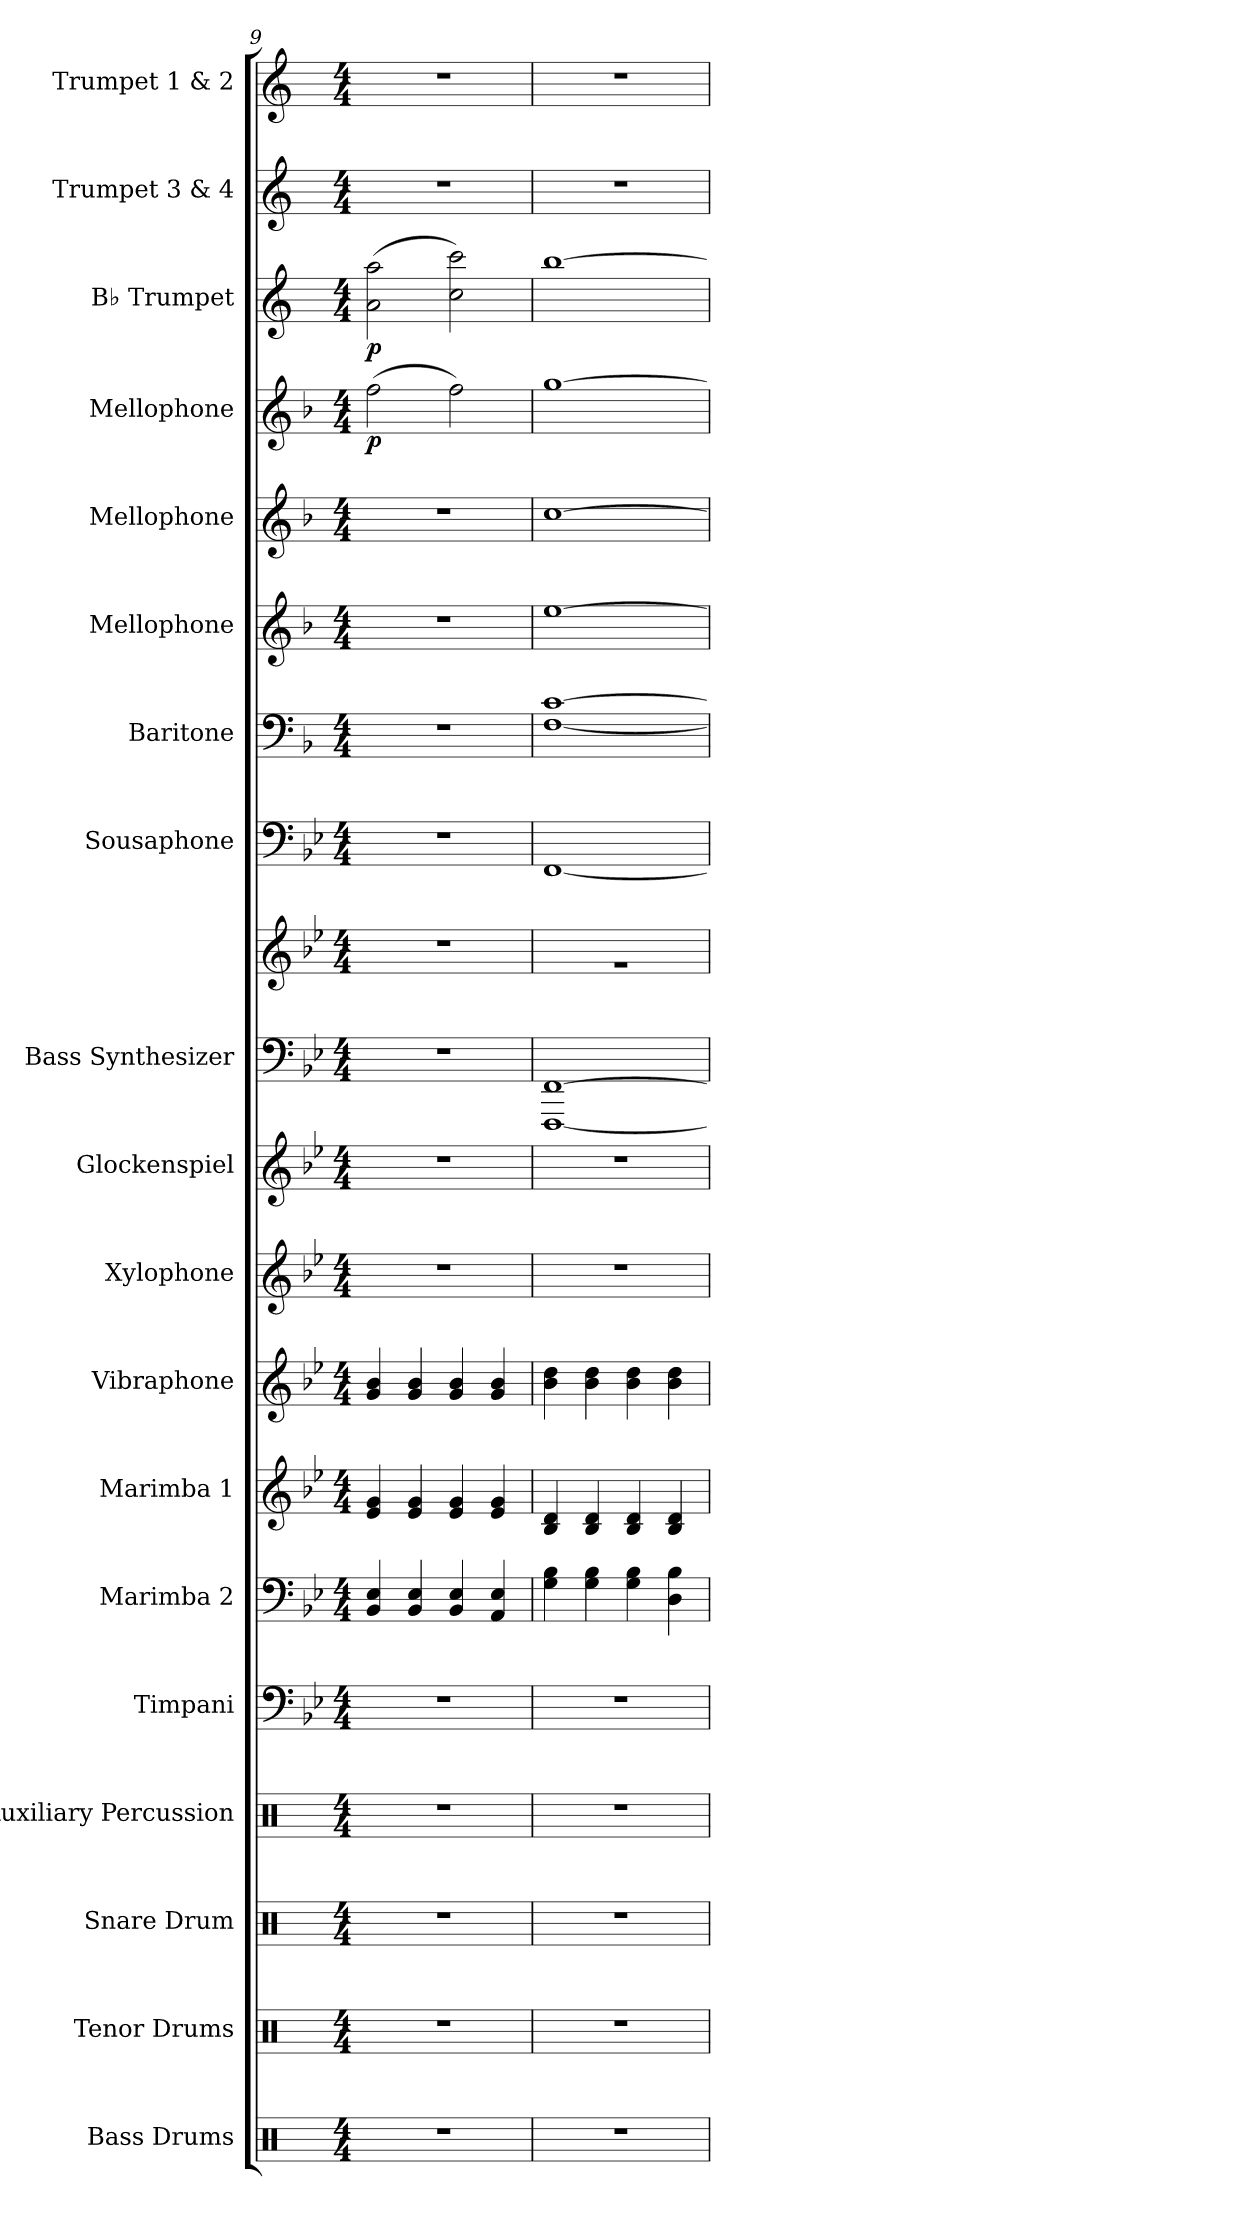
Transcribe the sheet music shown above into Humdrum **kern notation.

**kern	**kern	**kern	**kern	**kern	**kern	**kern	**kern	**kern	**kern	**kern	**kern	**kern	**kern	**kern	**kern	**kern	**dynam	**kern	**dynam	**kern	**kern
*part19	*part18	*part17	*part16	*part15	*part14	*part13	*part12	*part11	*part10	*part9	*part9	*part8	*part7	*part6	*part5	*part4	*part4	*part3	*part3	*part2	*part1
*staff20	*staff19	*staff18	*staff17	*staff16	*staff15	*staff14	*staff13	*staff12	*staff11	*staff10	*staff9	*staff8	*staff7	*staff6	*staff5	*staff4	*staff4	*staff3	*staff3	*staff2	*staff1
*I"Bass Drums	*I"Tenor Drums	*I"Snare Drum	*I"Auxiliary Percussion	*I"Timpani	*I"Marimba 2	*I"Marimba 1	*I"Vibraphone	*I"Xylophone	*I"Glockenspiel	*I"Bass Synthesizer	*	*I"Sousaphone	*I"Baritone	*I"Mellophone	*I"Mellophone	*I"Mellophone	*	*I"B♭ Trumpet	*	*I"Trumpet 3 &amp; 4	*I"Trumpet 1 &amp; 2
*I'B.D.	*I'T.D.	*I'S.D.	*I'Aux. Perc.	*I'Timp.	*I'Mrm. 2	*I'Mrm. 1	*I'Vib.	*I'Xyl.	*I'Glk.	*I'Synth.	*	*	*I'Bar.	*I'Mello	*I'Mello	*I'Mph.	*	*I'B♭ Tpt.	*	*I'Tpt. 3&amp;4	*I'Tpt. 1&amp;2
*clefX	*clefX	*clefX	*clefX	*clefF4	*clefF4	*clefG2	*clefG2	*clefG2	*clefG2	*clefF4	*clefG2	*clefF4	*clefF4	*clefG2	*clefG2	*clefG2	*	*clefG2	*	*clefG2	*clefG2
*	*	*	*	*	*	*	*	*ITrd-7c-12	*ITrd-14c-24	*	*	*	*ITrd4c7	*ITrd4c7	*ITrd4c7	*ITrd4c7	*	*ITrd1c2	*	*ITrd1c2	*ITrd1c2
*k[]	*k[]	*k[]	*k[]	*k[b-e-]	*k[b-e-]	*k[b-e-]	*k[b-e-]	*k[b-e-]	*k[b-e-]	*k[b-e-]	*k[b-e-]	*k[b-e-]	*k[b-e-]	*k[b-e-]	*k[b-e-]	*k[b-e-]	*	*k[b-e-]	*	*k[b-e-]	*k[b-e-]
*M4/4	*M4/4	*M4/4	*M4/4	*M4/4	*M4/4	*M4/4	*M4/4	*M4/4	*M4/4	*M4/4	*M4/4	*M4/4	*M4/4	*M4/4	*M4/4	*M4/4	*	*M4/4	*	*M4/4	*M4/4
=9	=9	=9	=9	=9	=9	=9	=9	=9	=9	=9	=9	=9	=9	=9	=9	=9	=9	=9	=9	=9	=9
!	!	!	!	!	!	!	!	!	!	!	!	!	!	!	!	!	!LO:DY:b	!	!LO:DY:b	!	!
1r	1r	1r	1r	1r	4BB-/ 4E-/	4e-/ 4g/	4g/ 4b-/	1r	1r	1r	1r	1r	1r	1r	1r	(2b-\	p	(2g\ 2gg\	p	1r	1r
.	.	.	.	.	4BB-/ 4E-/	4e-/ 4g/	4g/ 4b-/	.	.	.	.	.	.	.	.	.	.	.	.	.	.
.	.	.	.	.	4BB-/ 4E-/	4e-/ 4g/	4g/ 4b-/	.	.	.	.	.	.	.	.	2b-\)	.	2b-\ 2bb-\)	.	.	.
.	.	.	.	.	4AA/ 4E-/	4e-/ 4g/	4g/ 4b-/	.	.	.	.	.	.	.	.	.	.	.	.	.	.
=10	=10	=10	=10	=10	=10	=10	=10	=10	=10	=10	=10	=10	=10	=10	=10	=10	=10	=10	=10	=10	=10
!	!	!	!	!	!	!	!	!	!	!	!	!	!	!	!	!	!	!	!LO:DY:b	!	!
!	!	!	!	!	!	!	!	!	!	!	!	!	!	!	!	!	!	!	!LO:DY:n=1:b	!	!
!	!	!	!	!	!	!	!	!	!	!	!	!	!	!	!	!	!	!	!LO:DY:n=2:b	!	!
!	!	!	!	!	!	!	!	!	!	!	!	!	!	!	!	!	!	!	!LO:DY:n=3:b	!	!
!	!	!	!	!	!	!	!	!	!	!	!	!	!	!	!	!	!	!	!LO:DY:n=4:b	!	!
!	!	!	!	!	!	!	!	!	!	!	!	!	!	!	!	!	!	!	!LO:DY:n=5:b	!	!
!	!	!	!	!	!	!	!	!	!	!	!	!	!	!	!	!	!	!	!LO:DY:n=6:b	!	!
1r	1r	1r	1r	1r	4G\ 4B-\	4B-/ 4d/	4b-\ 4dd\	1r	1r	[1FFF [1FF	1rg	[1FF	[1BB- [1F	[1a	[1f	[1cc	.	[1aa	mf mf mf mf mf mf p	1r	1r
.	.	.	.	.	4G\ 4B-\	4B-/ 4d/	4b-\ 4dd\	.	.	.	.	.	.	.	.	.	.	.	.	.	.
.	.	.	.	.	4G\ 4B-\	4B-/ 4d/	4b-\ 4dd\	.	.	.	.	.	.	.	.	.	.	.	.	.	.
.	.	.	.	.	4D\ 4B-\	4B-/ 4d/	4b-\ 4dd\	.	.	.	.	.	.	.	.	.	.	.	.	.	.
=	=	=	=	=	=	=	=	=	=	=	=	=	=	=	=	=	=	=	=	=	=
*-	*-	*-	*-	*-	*-	*-	*-	*-	*-	*-	*-	*-	*-	*-	*-	*-	*-	*-	*-	*-	*-
